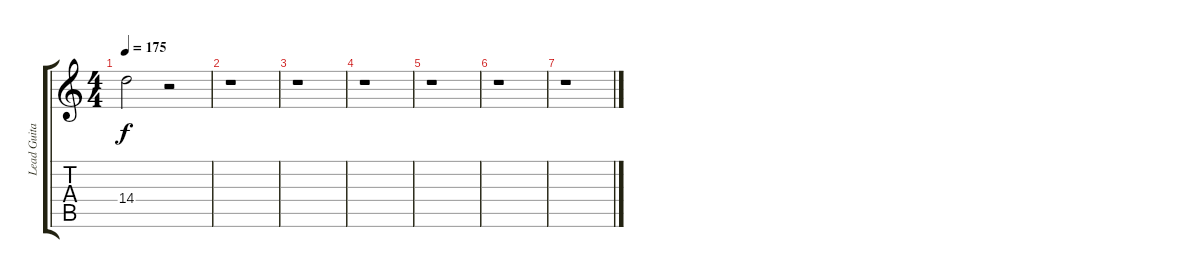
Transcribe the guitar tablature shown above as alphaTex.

\track ("Lead Guitar I" "Lead Guita") {instrument distortionguitar}
\staff {score tabs}
\tuning (D4 A3 F3 C3 G2 D2) {hide}
\ts (4 4)
\tempo 175
\clef g2
\ks c
14.4{t}.2{dy f} r.2 |
r.1 |
r.1 |
r.1 |
r.1 |
r.1 |
r.1
